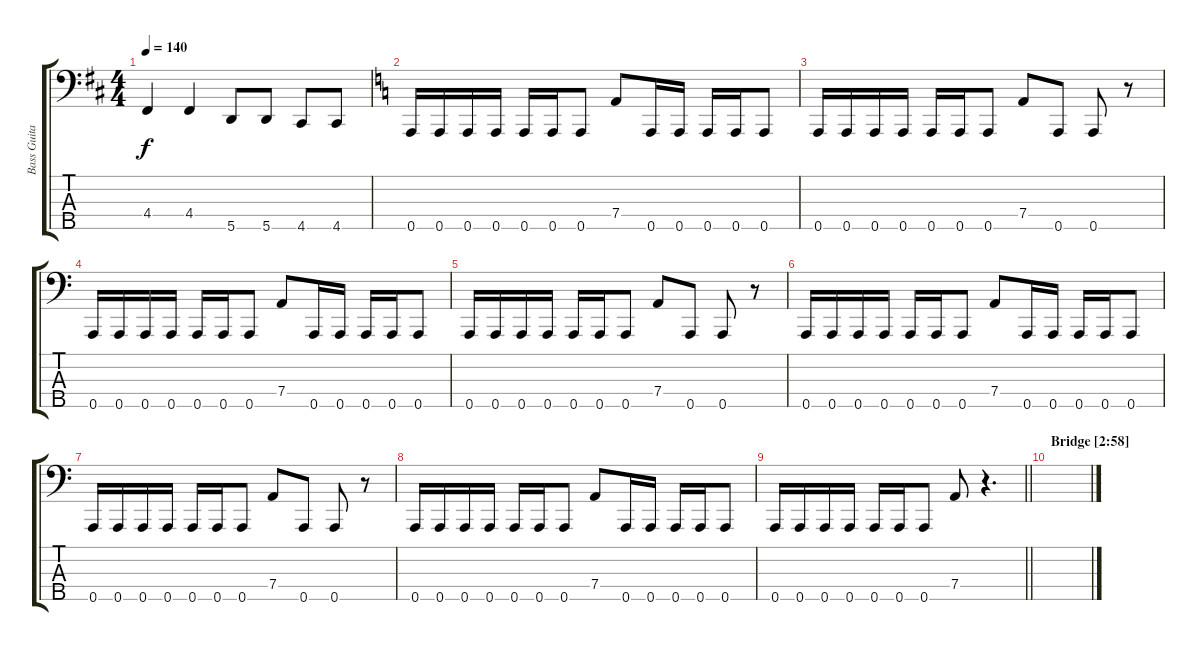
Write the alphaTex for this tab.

\track ("Bass Guitar" "Bass Guita") {instrument electricbassfinger}
\staff {score tabs}
\tuning (F2 C2 G1 D1 A0) {hide}
\ts (4 4)
\tempo 140
\clef f4
\ks bminor
4.4{t}.4{dy f} 4.4.4 5.5.8 5.5.8 4.5.8 4.5.8 |
\ks aminor
0.5.16 0.5.16 0.5.16 0.5.16 0.5.16 0.5.16 0.5.8 7.4.8 0.5.16 0.5.16 0.5.16 0.5.16 0.5.8 |
0.5.16 0.5.16 0.5.16 0.5.16 0.5.16 0.5.16 0.5.8 7.4.8 0.5.8 0.5.8 r.8 |
0.5.16 0.5.16 0.5.16 0.5.16 0.5.16 0.5.16 0.5.8 7.4.8 0.5.16 0.5.16 0.5.16 0.5.16 0.5.8 |
0.5.16 0.5.16 0.5.16 0.5.16 0.5.16 0.5.16 0.5.8 7.4.8 0.5.8 0.5.8 r.8 |
0.5.16 0.5.16 0.5.16 0.5.16 0.5.16 0.5.16 0.5.8 7.4.8 0.5.16 0.5.16 0.5.16 0.5.16 0.5.8 |
0.5.16 0.5.16 0.5.16 0.5.16 0.5.16 0.5.16 0.5.8 7.4.8 0.5.8 0.5.8 r.8 |
0.5.16 0.5.16 0.5.16 0.5.16 0.5.16 0.5.16 0.5.8 7.4.8 0.5.16 0.5.16 0.5.16 0.5.16 0.5.8 |
\barLineRight lightlight
0.5.16 0.5.16 0.5.16 0.5.16 0.5.16 0.5.16 0.5.8 7.4.8 r.4{d} |
\section ("" "Bridge [2:58]")
